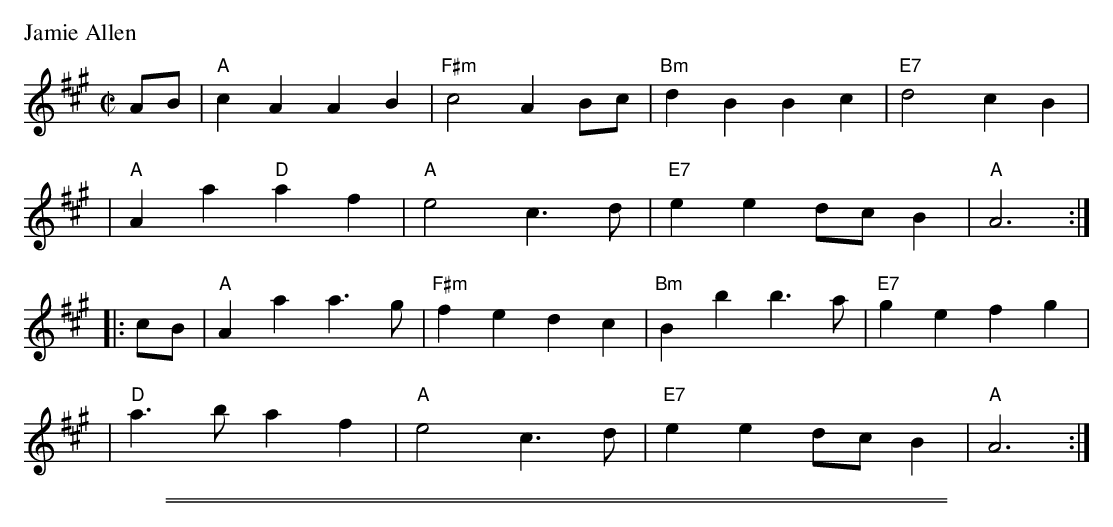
X:1
M: C|
L: 1/4
P: Jamie Allen
K: A
 A/B/ \
| "A"cA AB | "F#m"c2 AB/c/ | "Bm"dB Bc | "E7"d2 cB |
| "A"Aa "D"af | "A"e2 c>d | "E7"ee d/c/B | "A"A3 :|
|: c/B/ \
| "A"Aa a>g | "F#m"fe dc | "Bm"Bb b>a | "E7"ge fg |
| "D"a>b af | "A"e2 c>d | "E7"ee d/c/B | "A"A3 :|
